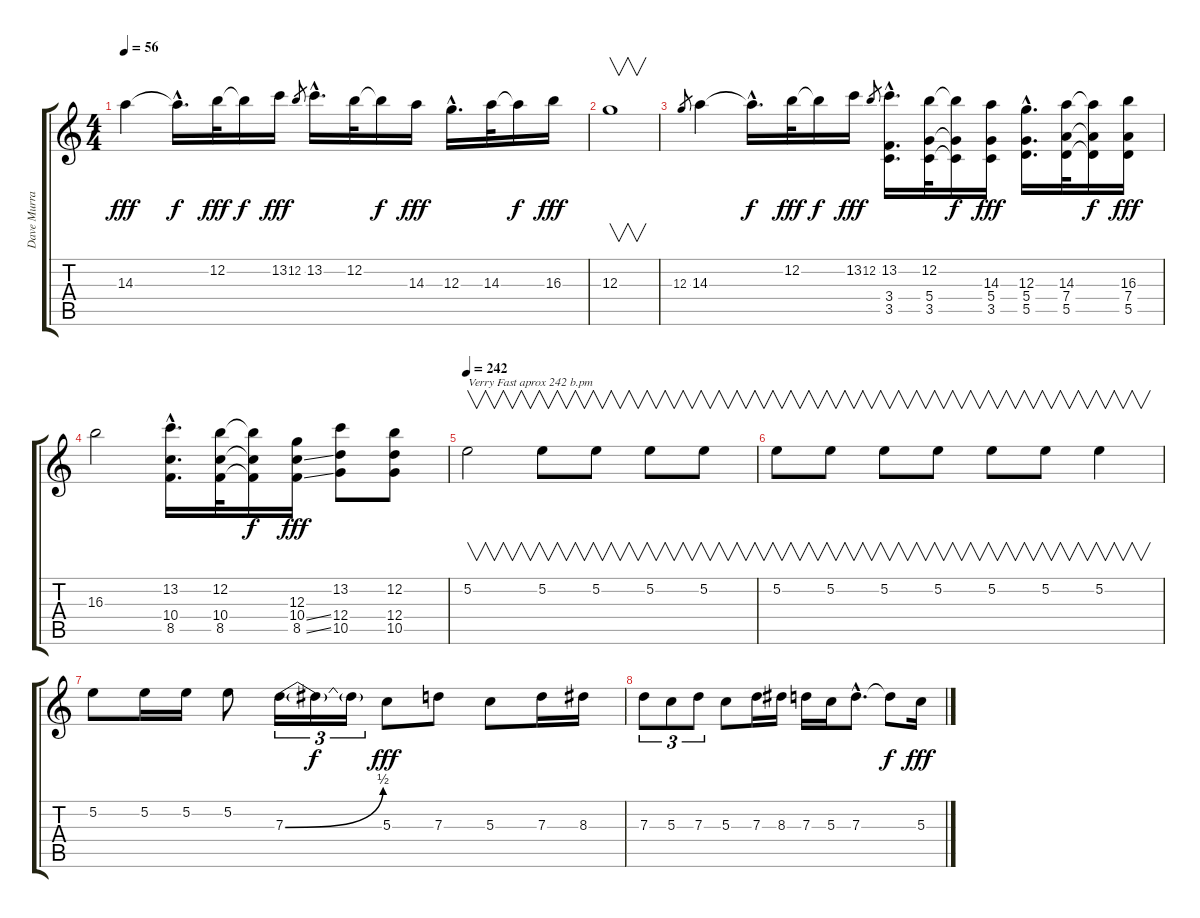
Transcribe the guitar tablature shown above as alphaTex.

\track ("Dave Murray" "Dave Murra") {instrument acousticguitarnylon}
\staff {score tabs}
\tuning (E4 B3 G3 D3 A2 E2) {hide}
\ts (4 4)
\tempo 56
\clef g2
\ks c
14.3.4{dy fff} 14.3{hac t}.16{d dy f} 12.2.32{dy fff} 12.2{t}.16{dy f} 13.2.16{dy fff} 12.2.8{gr} 13.2{hac}.16{d} 12.2.32 12.2{t}.16{dy f} 14.3.16{dy fff} 12.3{hac}.16{d} 14.3.32 14.3{t}.16{dy f} 16.3.16{dy fff} |
12.3.1{v} |
12.3.8{gr} 14.3.4 14.3{hac t}.16{d dy f} 12.2.32{dy fff} 12.2{t}.16{dy f} 13.2.16{dy fff} 12.2.8{gr} (13.2{hac} 3.4{hac} 3.5{hac}).16{d} (12.2 5.4 3.5).32 (12.2{t} 5.4{t} 3.5{t}).16{dy f} (14.3 5.4 3.5).16{dy fff} (12.3{hac} 5.4{hac} 5.5{hac}).16{d} (14.3 7.4 5.5).32 (14.3{t} 7.4{t} 5.5{t}).16{dy f} (16.3 7.4 5.5).16{dy fff} |
16.3.2 (13.2{hac} 10.4{hac} 8.5{hac}).16{d} (12.2 10.4 8.5).32 (12.2{t} 10.4{t} 8.5{t}).16{dy f} (12.3 10.4{ss} 8.5{ss}).16{dy fff} (13.2 12.4 10.5).8 (12.2 12.4 10.5).8 |
\tempo 242
5.2.2{v txt "Verry Fast aprox 242 b.pm" instrument distortionguitar} 5.2.8{v} 5.2.8{v} 5.2.8{v} 5.2.8{v} |
5.2.8{v} 5.2.8{v} 5.2.8{v} 5.2.8{v} 5.2.8{v} 5.2.8{v} 5.2.4{v} |
5.2.8 5.2.16 5.2.16 5.2.8 7.3{be (bend 0 0 60 2)}.16{tu (3 2)} 7.3{t}.16{tu (3 2) dy f} 7.3{t}.16{tu (3 2)} 5.3.8{dy fff} 7.3.8 5.3.8 7.3.16 8.3.16 |
7.3.8{tu (3 2)} 5.3.8{tu (3 2)} 7.3.8{tu (3 2)} 5.3.8 7.3.16 8.3.16 7.3.16 5.3.16 7.3{hac}.8{d} 7.3{t}.8{dy f} 5.3.16{dy fff}
